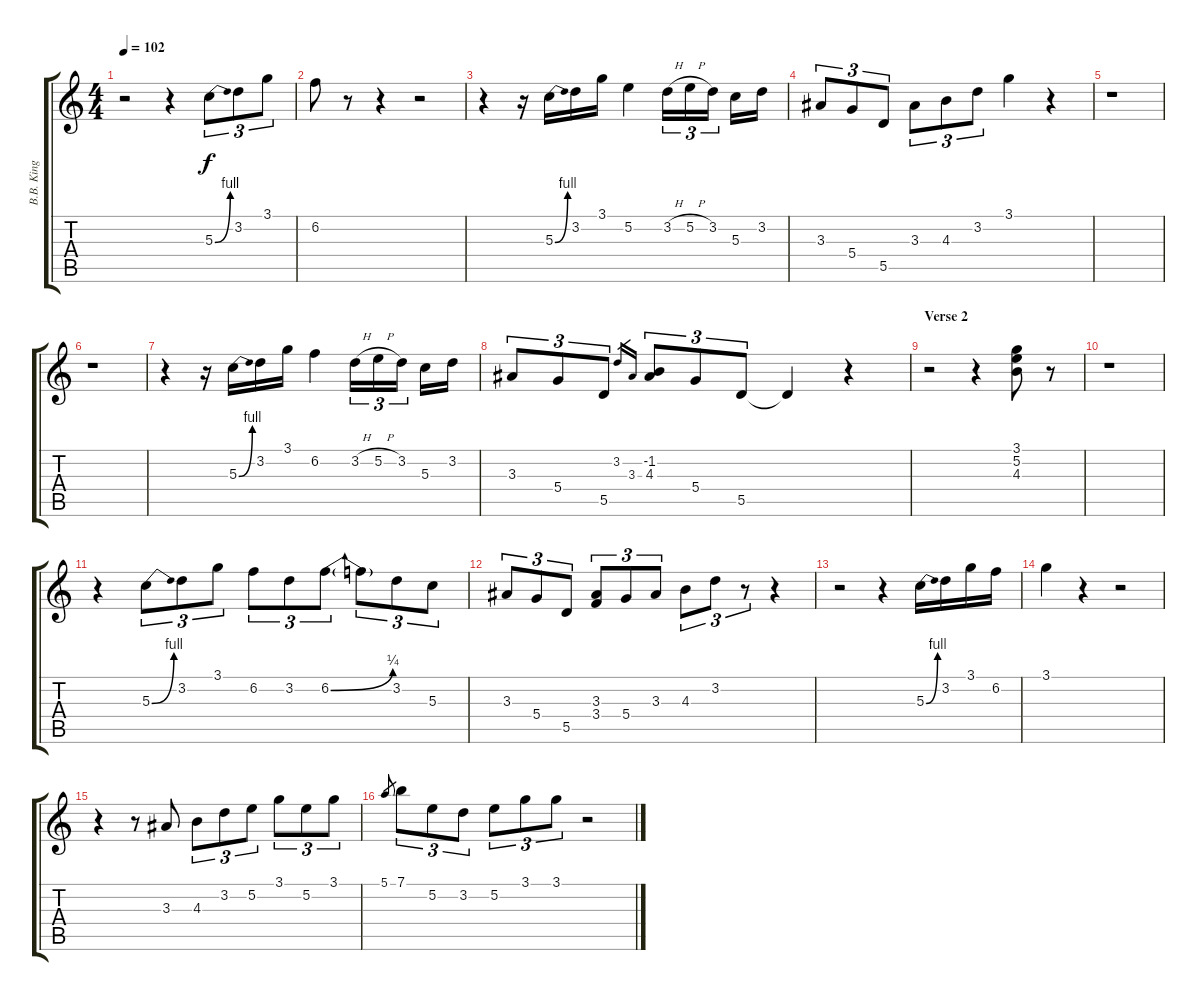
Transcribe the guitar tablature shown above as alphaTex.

\track ("B.B. King Guitar " "B.B. King ") {instrument electricguitarclean}
\staff {score tabs}
\tuning (E4 B3 G3 D3 A2 E2) {hide}
\ts (4 4)
\tempo 102
\clef g2
\ks c
r.2{dy f} r.4 5.3{be (bend 0 0 60 4)}.8{tu (3 2)} 3.2.8{tu (3 2)} 3.1.8{tu (3 2)} |
6.2.8 r.8 r.4 r.2 |
r.4 r.16 5.3{be (bend 0 0 60 4)}.16 3.2.16 3.1.16 5.2.4 3.2{h}.16{tu (3 2)} 5.2{h}.16{tu (3 2)} 3.2.16{tu (3 2)} 5.3.16 3.2.16 |
3.3.8{tu (3 2)} 5.4.8{tu (3 2)} 5.5.8{tu (3 2)} 3.3.8{tu (3 2)} 4.3.8{tu (3 2)} 3.2.8{tu (3 2)} 3.1.4 r.4 |
r.1 |
r.1 |
r.4 r.16 5.3{be (bend 0 0 60 4)}.16 3.2.16 3.1.16 6.2.4 3.2{h}.16{tu (3 2)} 5.2{h}.16{tu (3 2)} 3.2.16{tu (3 2)} 5.3.16 3.2.16 |
3.3.8{tu (3 2)} 5.4.8{tu (3 2)} 5.5.8{tu (3 2)} 3.2.16{gr} 3.3.16{gr} (-1.2 4.3).8{tu (3 2)} 5.4.8{tu (3 2)} 5.5.8{tu (3 2)} 5.5{t}.4 r.4 |
\section ("" "Verse 2")
r.2 r.4 (3.1 5.2 4.3).8 r.8 |
r.1 |
r.4 5.3{be (bend 0 0 60 4)}.8{tu (3 2)} 3.2.8{tu (3 2)} 3.1.8{tu (3 2)} 6.2.8{tu (3 2)} 3.2.8{tu (3 2)} 6.2{be (bend 0 0 60 1)}.8{tu (3 2)} 6.2{t}.8{tu (3 2)} 3.2.8{tu (3 2)} 5.3.8{tu (3 2)} |
3.3.8{tu (3 2)} 5.4.8{tu (3 2)} 5.5.8{tu (3 2)} (3.3 3.4).8{tu (3 2)} 5.4.8{tu (3 2)} 3.3.8{tu (3 2)} 4.3.8{tu (3 2)} 3.2.8{tu (3 2)} r.8{tu (3 2)} r.4 |
r.2 r.4 5.3{be (bend 0 0 60 4)}.16 3.2.16 3.1.16 6.2.16 |
3.1.4 r.4 r.2 |
r.4 r.8 3.3.8 4.3.8{tu (3 2)} 3.2.8{tu (3 2)} 5.2.8{tu (3 2)} 3.1.8{tu (3 2)} 5.2.8{tu (3 2)} 3.1.8{tu (3 2)} |
5.1.8{gr} 7.1.8{tu (3 2)} 5.2.8{tu (3 2)} 3.2.8{tu (3 2)} 5.2.8{tu (3 2)} 3.1.8{tu (3 2)} 3.1.8{tu (3 2)} r.2
